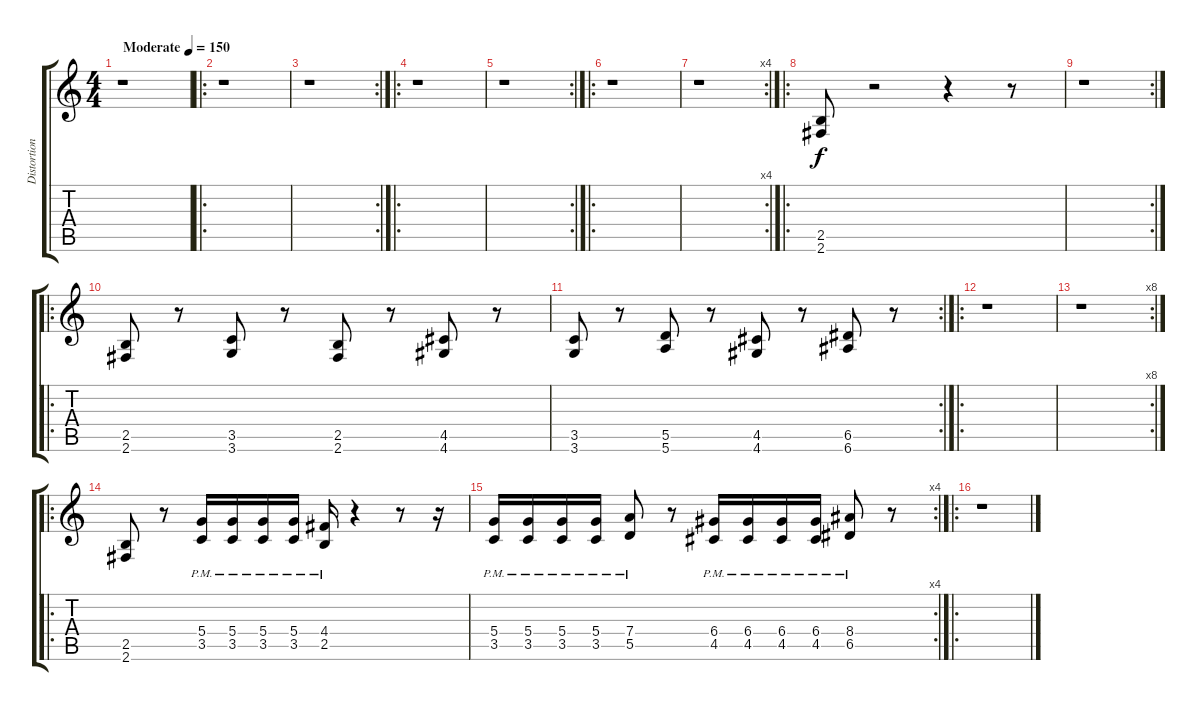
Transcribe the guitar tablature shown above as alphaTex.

\track ("Distortion Guitar 3" "Distortion") {instrument distortionguitar}
\staff {score tabs}
\tuning (E4 B3 G3 D3 A2 E2) {hide}
\ts (4 4)
\tempo (150 "Moderate")
\clef g2
\ks c
r.1{dy f instrument distortionguitar} |
\ro
r.1 |
\rc 2
r.1 |
\ro
r.1 |
\rc 2
r.1 |
\ro
r.1 |
\rc 4
r.1 |
\ro
(2.5 2.6).8 r.2 r.4 r.8 |
\rc 2
r.1 |
\ro
(2.5 2.6).8 r.8 (3.5 3.6).8 r.8 (2.5 2.6).8 r.8 (4.5 4.6).8 r.8 |
\rc 2
(3.5 3.6).8 r.8 (5.5 5.6).8 r.8 (4.5 4.6).8 r.8 (6.5 6.6).8 r.8 |
\ro
r.1 |
\rc 8
r.1 |
\ro
(2.5 2.6).8 r.8 (5.4{pm} 3.5{pm}).16 (5.4{pm} 3.5{pm}).16 (5.4{pm} 3.5{pm}).16 (5.4{pm} 3.5{pm}).16 (4.4{pm} 2.5{pm}).16 r.4 r.8 r.16 |
\rc 4
(5.4{pm} 3.5{pm}).16 (5.4{pm} 3.5{pm}).16 (5.4{pm} 3.5{pm}).16 (5.4{pm} 3.5{pm}).16 (7.4{pm} 5.5{pm}).8 r.8 (6.4{pm} 4.5{pm}).16 (6.4{pm} 4.5{pm}).16 (6.4{pm} 4.5{pm}).16 (6.4{pm} 4.5{pm}).16 (8.4{pm} 6.5{pm}).8 r.8 |
\ro
r.1
